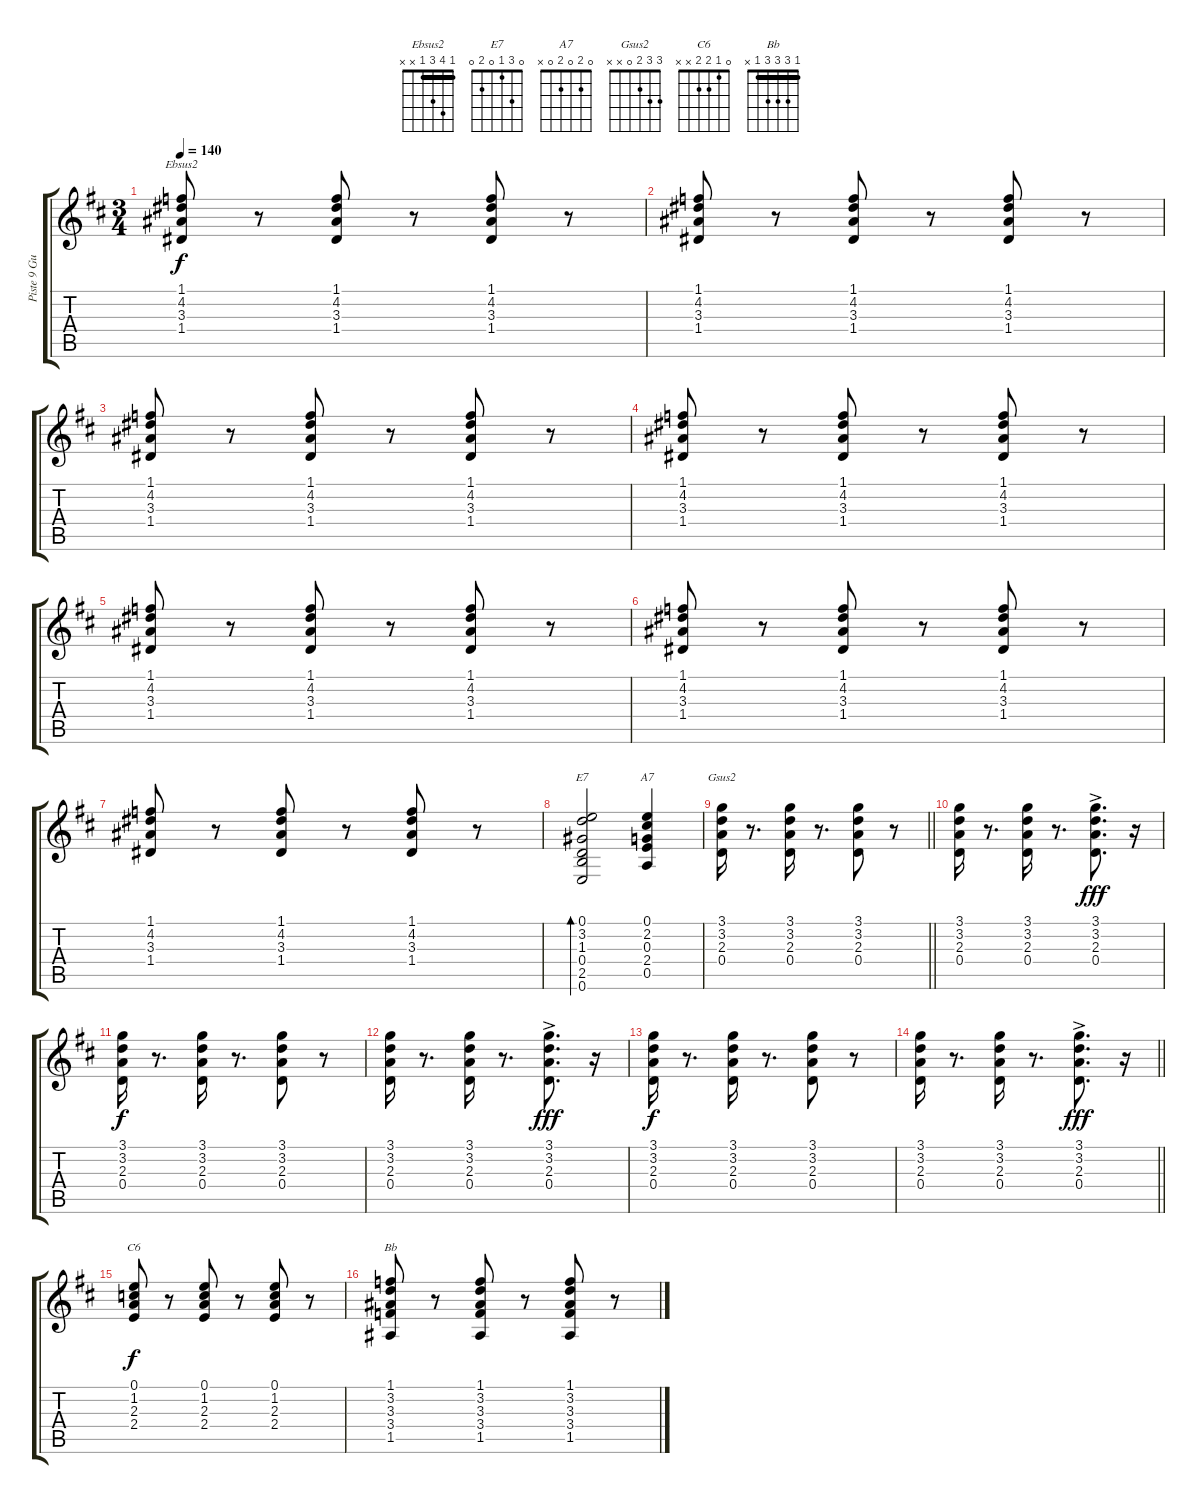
\track ("Piste 9 Guitare 2" "Piste 9 Gu") {instrument electricguitarclean}
\staff {score tabs}
\tuning (E4 B3 G3 D3 A2 E2) {hide}
\chord ("Ebsus2" 1 4 3 1 x x) {barre 1}
\chord ("E7" 0 3 1 0 2 0)
\chord ("A7" 0 2 0 2 0 x)
\chord ("Gsus2" 3 3 2 0 x x)
\chord ("C6" 0 1 2 2 x x)
\chord ("Bb" 1 3 3 3 1 x) {barre 1}
\ts (3 4)
\tempo 140
\clef g2
\ks d
(1.1 4.2 3.3 1.4).8{ch "Ebsus2" dy f volume 8 balance 16 instrument electricguitarclean} r.8 (1.1 4.2 3.3 1.4).8 r.8 (1.1 4.2 3.3 1.4).8 r.8 |
(1.1 4.2 3.3 1.4).8 r.8 (1.1 4.2 3.3 1.4).8 r.8 (1.1 4.2 3.3 1.4).8 r.8 |
(1.1 4.2 3.3 1.4).8 r.8 (1.1 4.2 3.3 1.4).8 r.8 (1.1 4.2 3.3 1.4).8 r.8 |
(1.1 4.2 3.3 1.4).8 r.8 (1.1 4.2 3.3 1.4).8 r.8 (1.1 4.2 3.3 1.4).8 r.8 |
(1.1 4.2 3.3 1.4).8 r.8 (1.1 4.2 3.3 1.4).8 r.8 (1.1 4.2 3.3 1.4).8 r.8 |
(1.1 4.2 3.3 1.4).8 r.8 (1.1 4.2 3.3 1.4).8 r.8 (1.1 4.2 3.3 1.4).8 r.8 |
(1.1 4.2 3.3 1.4).8 r.8 (1.1 4.2 3.3 1.4).8 r.8 (1.1 4.2 3.3 1.4).8 r.8 |
(0.1 3.2 1.3 0.4 2.5 0.6).2{bd 120 ch "E7"} (0.1 2.2 0.3 2.4 0.5).4{ch "A7"} |
\barLineRight lightlight
(3.1 3.2 2.3 0.4).16{ch "Gsus2" volume 7 balance 16 instrument electricguitarclean} r.8{d} (3.1 3.2 2.3 0.4).16 r.8{d} (3.1 3.2 2.3 0.4).8 r.8 |
(3.1 3.2 2.3 0.4).16 r.8{d} (3.1 3.2 2.3 0.4).16 r.8{d} (3.1{ac} 3.2{ac} 2.3{ac} 0.4{ac}).8{d dy fff} r.16 |
(3.1 3.2 2.3 0.4).16{dy f} r.8{d} (3.1 3.2 2.3 0.4).16 r.8{d} (3.1 3.2 2.3 0.4).8 r.8 |
(3.1 3.2 2.3 0.4).16 r.8{d} (3.1 3.2 2.3 0.4).16 r.8{d} (3.1{ac} 3.2{ac} 2.3{ac} 0.4{ac}).8{d dy fff} r.16 |
(3.1 3.2 2.3 0.4).16{dy f} r.8{d} (3.1 3.2 2.3 0.4).16 r.8{d} (3.1 3.2 2.3 0.4).8 r.8 |
\barLineRight lightlight
(3.1 3.2 2.3 0.4).16 r.8{d} (3.1 3.2 2.3 0.4).16 r.8{d} (3.1{ac} 3.2{ac} 2.3{ac} 0.4{ac}).8{d dy fff} r.16 |
(0.1 1.2 2.3 2.4).8{ch "C6" dy f} r.8 (0.1 1.2 2.3 2.4).8 r.8 (0.1 1.2 2.3 2.4).8 r.8 |
(1.1 3.2 3.3 3.4 1.5).8{ch "Bb"} r.8 (1.1 3.2 3.3 3.4 1.5).8 r.8 (1.1 3.2 3.3 3.4 1.5).8 r.8
